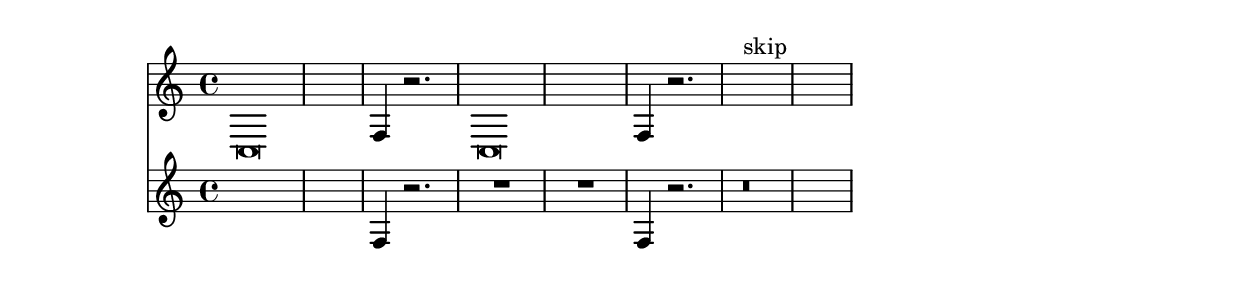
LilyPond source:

\header {
  texidoc = "skip-of-length and mmrest-of-length create skips and rests that
last as long as their arguments."
  
}
\paper {
  ragged-right = ##T
}

\version "2.11.51"

\relative
<<
  \new Staff {
    c\breve    f4 r2.
    c\breve    f4 r2.
    s\breve^"skip"
  }
  \new Staff {
    \applyMusic #skip-of-length { c\breve } f4 r2.
    \applyMusic #mmrest-of-length { c\breve } f4 r2.
    \musicMap #skip->rest s\breve 
  }
>>
  
